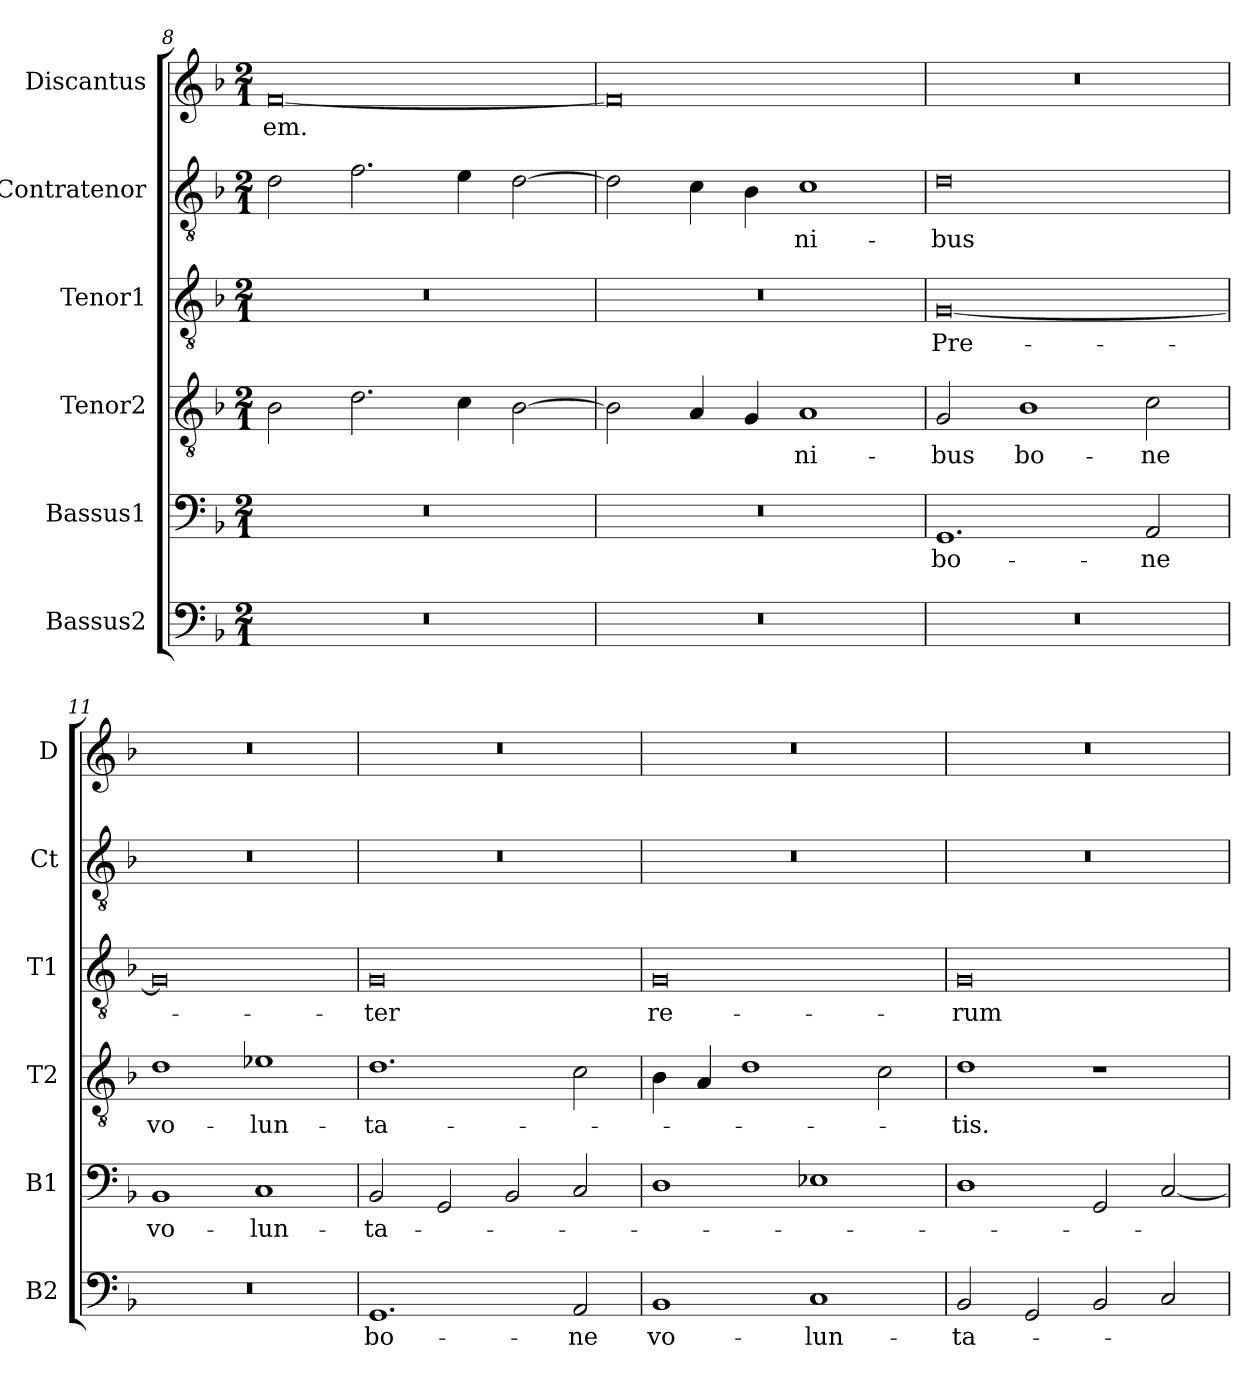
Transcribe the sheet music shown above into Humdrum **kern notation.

**kern	**text	**kern	**text	**kern	**text	**kern	**text	**kern	**text	**kern	**text
*part6	*part6	*part5	*part5	*part4	*part4	*part3	*part3	*part2	*part2	*part1	*part1
*staff6	*staff6	*staff5	*staff5	*staff4	*staff4	*staff3	*staff3	*staff2	*staff2	*staff1	*staff1
*I"Bassus2	*	*I"Bassus1	*	*I"Tenor2	*	*I"Tenor1	*	*I"Contratenor	*	*I"Discantus	*
*I'B2	*	*I'B1	*	*I'T2	*	*I'T1	*	*I'Ct	*	*I'D	*
*clefF4	*	*clefF4	*	*clefGv2	*	*clefGv2	*	*clefGv2	*	*clefG2	*
*k[b-]	*	*k[b-]	*	*k[b-]	*	*k[b-]	*	*k[b-]	*	*k[b-]	*
*M2/1	*	*M2/1	*	*M2/1	*	*M2/1	*	*M2/1	*	*M2/1	*
=8	=8	=8	=8	=8	=8	=8	=8	=8	=8	=8	=8
0r	.	0r	.	2B-\	.	0r	.	2d\	.	[0f	-em.
.	.	.	.	2.d\	.	.	.	2.f\	.	.	.
.	.	.	.	4c\	.	.	.	4e\	.	.	.
.	.	.	.	[2B-\	.	.	.	[2d\	.	.	.
=9	=9	=9	=9	=9	=9	=9	=9	=9	=9	=9	=9
0r	.	0r	.	2B-\]	.	0r	.	2d\]	.	0f]	.
.	.	.	.	4A/	.	.	.	4c\	.	.	.
.	.	.	.	4G/	.	.	.	4B-\	.	.	.
.	.	.	.	1A	-ni-	.	.	1c	-ni-	.	.
=10	=10	=10	=10	=10	=10	=10	=10	=10	=10	=10	=10
0r	.	1.GG	bo-	2G/	-bus	[0G	Pre-	0d	-bus	0r	.
.	.	.	.	1B-	bo-	.	.	.	.	.	.
.	.	2AA/	-ne	2c\	-ne	.	.	.	.	.	.
=11	=11	=11	=11	=11	=11	=11	=11	=11	=11	=11	=11
0r	.	1BB-	vo-	1d	vo-	0G]	.	0r	.	0r	.
.	.	1C	-lun-	1e-X	-lun-	.	.	.	.	.	.
=12	=12	=12	=12	=12	=12	=12	=12	=12	=12	=12	=12
1.GG	bo-	2BB-/	-ta-	1.d	-ta-	0G	-ter	0r	.	0r	.
.	.	2GG/	.	.	.	.	.	.	.	.	.
.	.	2BB-/	.	.	.	.	.	.	.	.	.
2AA/	-ne	2C/	.	2c\	.	.	.	.	.	.	.
=13	=13	=13	=13	=13	=13	=13	=13	=13	=13	=13	=13
1BB-	vo-	1D	.	4B-\	.	0G	re-	0r	.	0r	.
.	.	.	.	4A/	.	.	.	.	.	.	.
.	.	.	.	1d	.	.	.	.	.	.	.
1C	-lun-	1E-X	.	.	.	.	.	.	.	.	.
.	.	.	.	2c\	.	.	.	.	.	.	.
=14	=14	=14	=14	=14	=14	=14	=14	=14	=14	=14	=14
2BB-/	-ta-	1D	.	1d	-tis.	0G	-rum	0r	.	0r	.
2GG/	.	.	.	.	.	.	.	.	.	.	.
2BB-/	.	2GG/	.	1r	.	.	.	.	.	.	.
2C/	.	[2C/	.	.	.	.	.	.	.	.	.
=	=	=	=	=	=	=	=	=	=	=	=
*-	*-	*-	*-	*-	*-	*-	*-	*-	*-	*-	*-
